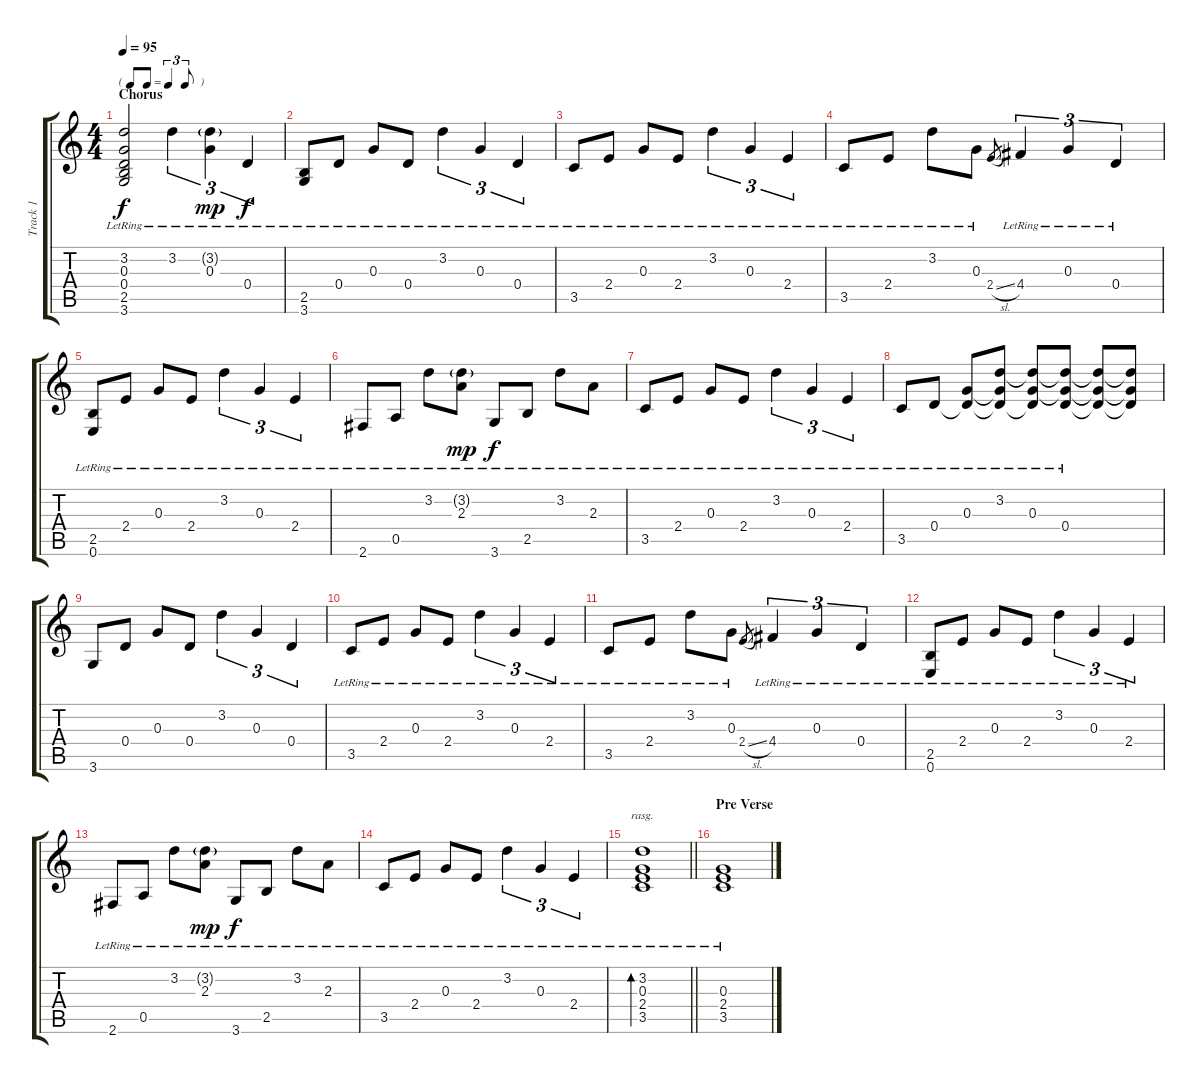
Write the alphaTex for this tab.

\track ("Track 1" "Track 1") {instrument electricguitarclean}
\staff {score tabs}
\tuning (E4 B3 G3 D3 A2 E2) {hide}
\ts (4 4)
\tf triplet8th
\section ("" "Chorus")
\tempo 95
\clef g2
\ks c
(3.2{lr} 0.3{lr} 0.4{lr} 2.5{lr} 3.6{lr}).2{dy f} 3.2{lr}.4{tu (3 2)} (3.2{g lr} 0.3{lr}).4{tu (3 2) dy mp} 0.4{lr}.4{tu (3 2) dy f} |
(2.5{lr} 3.6{lr}).8 0.4{lr}.8 0.3{lr}.8 0.4{lr}.8 3.2{lr}.4{tu (3 2)} 0.3{lr}.4{tu (3 2)} 0.4{lr}.4{tu (3 2)} |
3.5{lr}.8 2.4{lr}.8 0.3{lr}.8 2.4{lr}.8 3.2{lr}.4{tu (3 2)} 0.3{lr}.4{tu (3 2)} 2.4{lr}.4{tu (3 2)} |
3.5{lr}.8 2.4{lr}.8 3.2{lr}.8 0.3{lr}.8 2.4{sl}.8{gr} 4.4{lr}.4{tu (3 2)} 0.3{lr}.4{tu (3 2)} 0.4{lr}.4{tu (3 2)} |
(2.5{lr} 0.6{lr}).8 2.4{lr}.8 0.3{lr}.8 2.4{lr}.8 3.2{lr}.4{tu (3 2)} 0.3{lr}.4{tu (3 2)} 2.4{lr}.4{tu (3 2)} |
2.6{lr}.8 0.5{lr}.8 3.2{lr}.8 (3.2{g lr} 2.3{lr}).8{dy mp} 3.6{lr}.8{dy f} 2.5{lr}.8 3.2{lr}.8 2.3{lr}.8 |
3.5{lr}.8 2.4{lr}.8 0.3{lr}.8 2.4{lr}.8 3.2{lr}.4{tu (3 2)} 0.3{lr}.4{tu (3 2)} 2.4{lr}.4{tu (3 2)} |
3.5{lr}.8 0.4{lr}.8 (0.3{lr} 0.4{t}).8 (3.2{lr} 0.3{t} 0.4{t}).8 (3.2{t} 0.3{lr} 0.4{t}).8 (3.2{t} 0.3{t} 0.4{lr}).8 (3.2{t} 0.3{t} 0.4{t}).8 (3.2{t} 0.3{t} 0.4{t}).8 |
3.6.8 0.4.8 0.3.8 0.4.8 3.2.4{tu (3 2)} 0.3.4{tu (3 2)} 0.4.4{tu (3 2)} |
3.5{lr}.8 2.4{lr}.8 0.3{lr}.8 2.4{lr}.8 3.2{lr}.4{tu (3 2)} 0.3{lr}.4{tu (3 2)} 2.4{lr}.4{tu (3 2)} |
3.5{lr}.8 2.4{lr}.8 3.2{lr}.8 0.3{lr}.8 2.4{sl}.8{gr} 4.4{lr}.4{tu (3 2)} 0.3{lr}.4{tu (3 2)} 0.4{lr}.4{tu (3 2)} |
(2.5{lr} 0.6{lr}).8 2.4{lr}.8 0.3{lr}.8 2.4{lr}.8 3.2{lr}.4{tu (3 2)} 0.3{lr}.4{tu (3 2)} 2.4{lr}.4{tu (3 2)} |
2.6{lr}.8 0.5{lr}.8 3.2{lr}.8 (3.2{g lr} 2.3{lr}).8{dy mp} 3.6{lr}.8{dy f} 2.5{lr}.8 3.2{lr}.8 2.3{lr}.8 |
3.5{lr}.8 2.4{lr}.8 0.3{lr}.8 2.4{lr}.8 3.2{lr}.4{tu (3 2)} 0.3{lr}.4{tu (3 2)} 2.4{lr}.4{tu (3 2)} |
\barLineRight lightlight
(3.2{lr} 0.3{lr} 2.4{lr} 3.5{lr}).1{bd 60 rasg ii} |
\section ("" "Pre Verse")
(0.3{lr} 2.4{lr} 3.5{lr}).1
